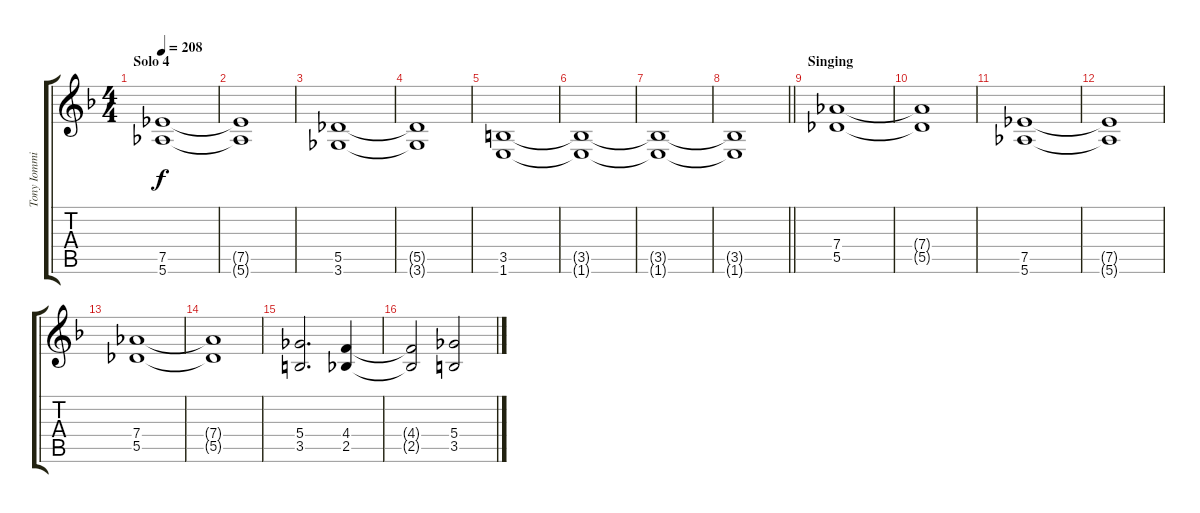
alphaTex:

\track ("Tony Iommi" "Tony Iommi") {instrument overdrivenguitar}
\staff {score tabs}
\tuning (Eb4 Bb3 Gb3 Db3 Ab2 Eb2) {hide}
\ts (4 4)
\section ("" "Solo 4")
\tempo 208
\clef g2
\ks f
(7.5 5.6).1{dy f} |
(7.5{t} 5.6{t}).1 |
(5.5 3.6).1 |
(5.5{t} 3.6{t}).1 |
(3.5 1.6).1 |
(3.5{t} 1.6{t}).1 |
(3.5{t} 1.6{t}).1 |
\barLineRight lightlight
(3.5{t} 1.6{t}).1 |
\section ("" "Singing")
(7.4 5.5).1 |
(7.4{t} 5.5{t}).1 |
(7.5 5.6).1 |
(7.5{t} 5.6{t}).1 |
(7.4 5.5).1 |
(7.4{t} 5.5{t}).1 |
(5.4 3.5).2{d} (4.4 2.5).4 |
(4.4{t} 2.5{t}).2 (5.4 3.5).2
